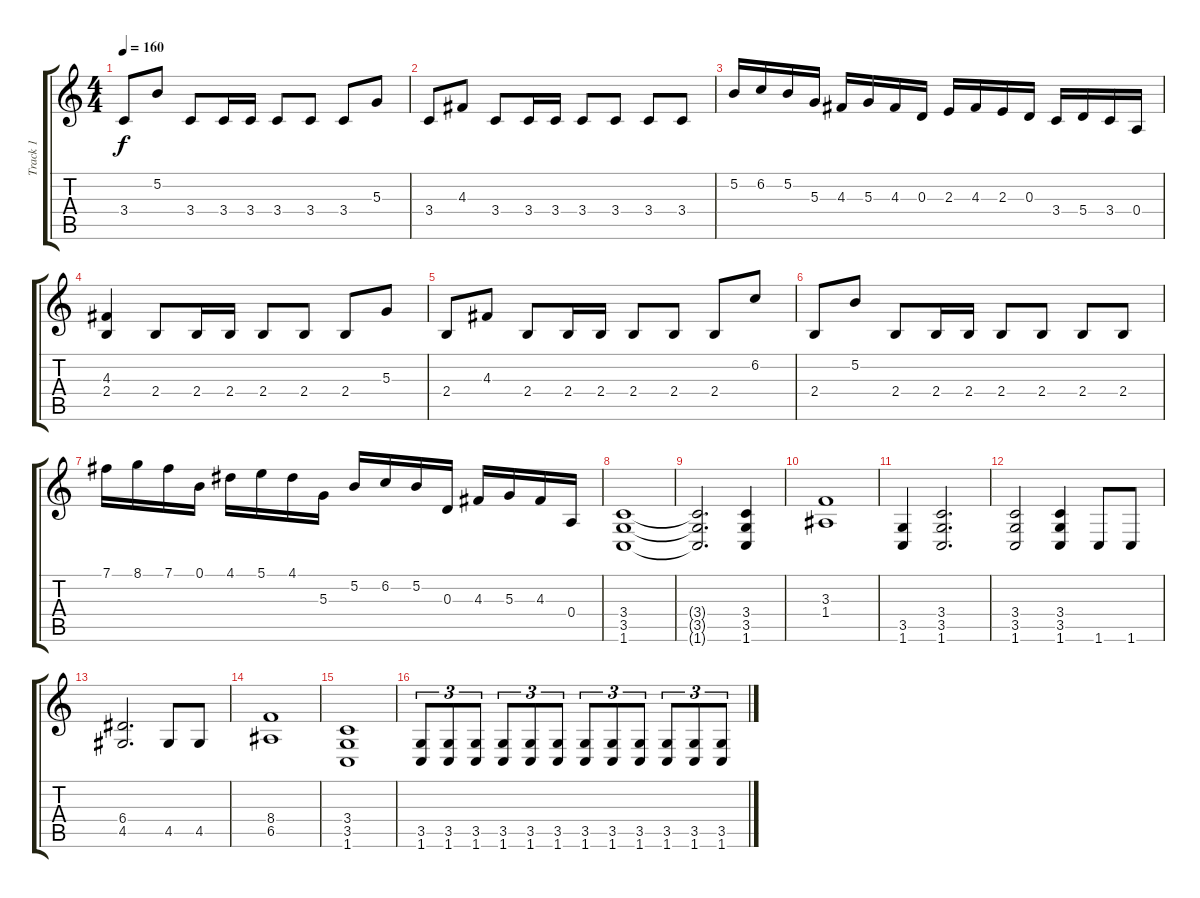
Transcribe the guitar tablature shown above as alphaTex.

\track ("Track 1" "Track 1") {instrument distortionguitar}
\staff {score tabs}
\tuning (B3 Gb3 D3 A2 E2 B1) {hide}
\ts (4 4)
\tempo 160
\clef g2
\ks c
3.4.8{dy f} 5.2.8 3.4.8 3.4.16 3.4.16 3.4.8 3.4.8 3.4.8 5.3.8 |
3.4.8 4.3.8 3.4.8 3.4.16 3.4.16 3.4.8 3.4.8 3.4.8 3.4.8 |
5.2.16 6.2.16 5.2.16 5.3.16 4.3.16 5.3.16 4.3.16 0.3.16 2.3.16 4.3.16 2.3.16 0.3.16 3.4.16 5.4.16 3.4.16 0.4.16 |
(4.3 2.4).4 2.4.8 2.4.16 2.4.16 2.4.8 2.4.8 2.4.8 5.3.8 |
2.4.8 4.3.8 2.4.8 2.4.16 2.4.16 2.4.8 2.4.8 2.4.8 6.2.8 |
2.4.8 5.2.8 2.4.8 2.4.16 2.4.16 2.4.8 2.4.8 2.4.8 2.4.8 |
7.1.16 8.1.16 7.1.16 0.1.16 4.1.16 5.1.16 4.1.16 5.3.16 5.2.16 6.2.16 5.2.16 0.3.16 4.3.16 5.3.16 4.3.16 0.4.16 |
(3.4 3.5 1.6).1 |
(3.4{t} 3.5{t} 1.6{t}).2{d} (3.4 3.5 1.6).4 |
(3.3 1.4).1 |
(3.5 1.6).4 (3.4 3.5 1.6).2{d} |
(3.4 3.5 1.6).2 (3.4 3.5 1.6).4 1.6.8 1.6.8 |
(6.4 4.5).2{d} 4.5.8 4.5.8 |
(8.4 6.5).1 |
(3.4 3.5 1.6).1 |
(3.5 1.6).8{tu (3 2)} (3.5 1.6).8{tu (3 2)} (3.5 1.6).8{tu (3 2)} (3.5 1.6).8{tu (3 2)} (3.5 1.6).8{tu (3 2)} (3.5 1.6).8{tu (3 2)} (3.5 1.6).8{tu (3 2)} (3.5 1.6).8{tu (3 2)} (3.5 1.6).8{tu (3 2)} (3.5 1.6).8{tu (3 2)} (3.5 1.6).8{tu (3 2)} (3.5 1.6).8{tu (3 2)}
